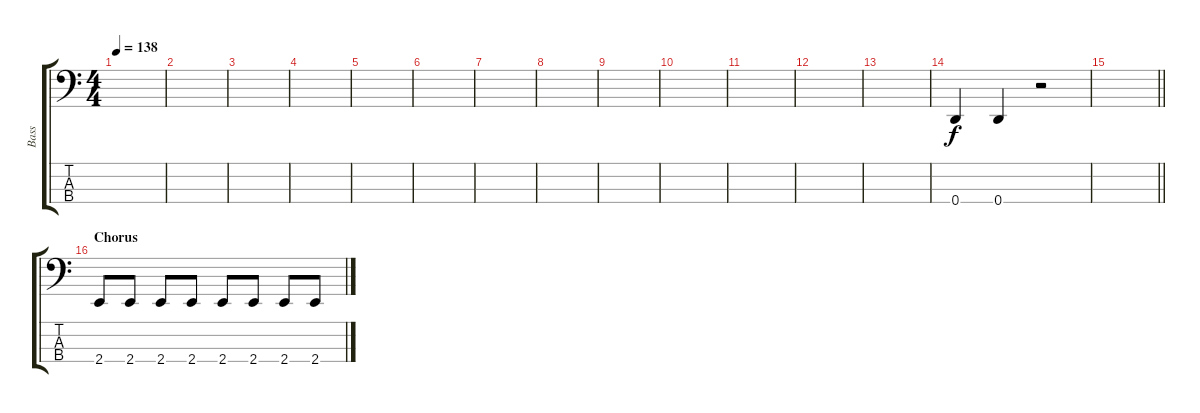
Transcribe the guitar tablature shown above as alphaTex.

\track ("Bass" "Bass") {instrument electricbasspick}
\staff {score tabs}
\tuning (G2 D2 A1 D1) {hide}
\ts (4 4)
\tempo 138
\clef f4
\ks c
|
|
|
|
|
|
|
|
|
|
|
|
|
0.4.4{dy f} 0.4.4 r.2 |
\barLineRight lightlight
|
\section ("" "Chorus")
2.4.8 2.4.8 2.4.8 2.4.8 2.4.8 2.4.8 2.4.8 2.4.8
